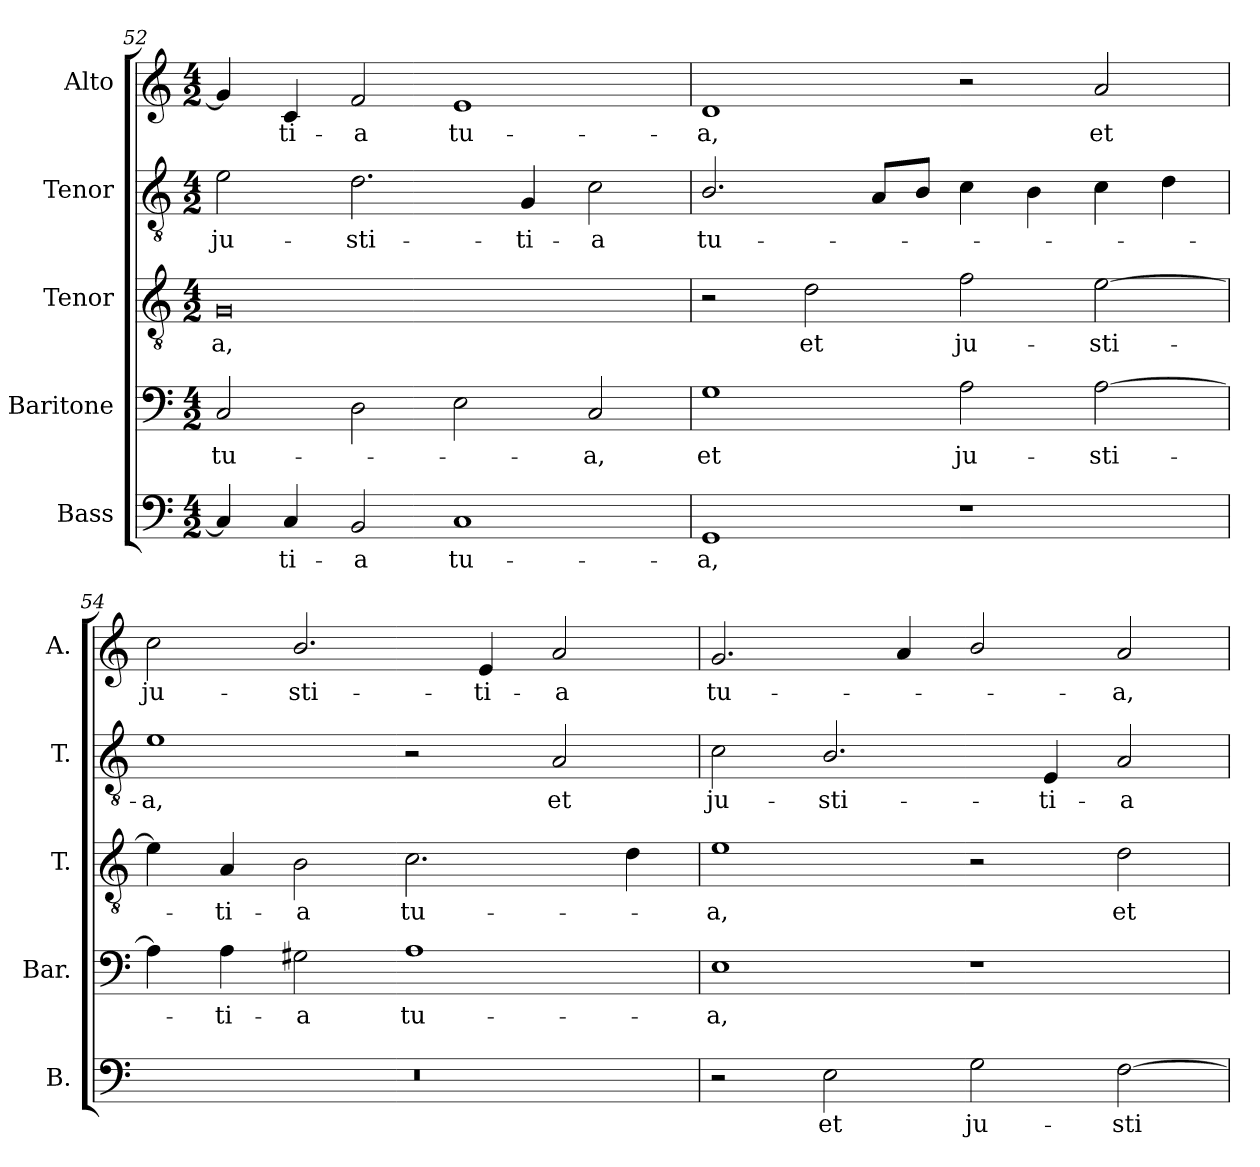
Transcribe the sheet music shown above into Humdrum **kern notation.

**kern	**text	**kern	**text	**kern	**text	**kern	**text	**kern	**text
*part5	*part5	*part4	*part4	*part3	*part3	*part2	*part2	*part1	*part1
*staff5	*staff5	*staff4	*staff4	*staff3	*staff3	*staff2	*staff2	*staff1	*staff1
*I"Bass	*	*I"Baritone	*	*I"Tenor	*	*I"Tenor	*	*I"Alto	*
*I'B.	*	*I'Bar.	*	*I'T.	*	*I'T.	*	*I'A.	*
*clefF4	*	*clefF4	*	*clefGv2	*	*clefGv2	*	*clefG2	*
*	*	*	*	*ITrd7c12	*	*ITrd7c12	*	*	*
*k[]	*	*k[]	*	*k[]	*	*k[]	*	*k[]	*
*C:	*	*C:	*	*C:	*	*C:	*	*C:	*
*M4/2	*	*M4/2	*	*M4/2	*	*M4/2	*	*M4/2	*
=52	=52	=52	=52	=52	=52	=52	=52	=52	=52
!	!	!	!LO:LY:b:color=#000000	!	!	!	!	!	!
!	!	!	!	!	!LO:LY:b:color=#000000	!	!	!	!
!	!	!	!	!	!	!	!LO:LY:b:color=#000000	!	!
4Ci/]	.	2Ci/	tu-	0GGi	-a,	2Ei\	ju-	4gi/]	.
!	!LO:LY:b:color=#000000	!	!	!	!	!	!	!	!
!	!	!	!	!	!	!	!	!	!LO:LY:b:color=#000000
4Ci/	-ti-	.	.	.	.	.	.	4ci/	-ti-
!	!LO:LY:b:color=#000000	!	!	!	!	!	!	!	!
!	!	!	!	!	!	!	!LO:LY:b:color=#000000	!	!
!	!	!	!	!	!	!	!	!	!LO:LY:b:color=#000000
2BBi/	-a	2Di\	.	.	.	2.Di\	-sti-	2fi/	-a
!	!LO:LY:b:color=#000000	!	!	!	!	!	!	!	!
!	!	!	!	!	!	!	!	!	!LO:LY:b:color=#000000
1Ci	tu-	2Ei\	.	.	.	.	.	1ei	tu-
!	!	!	!	!	!	!	!LO:LY:b:color=#000000	!	!
.	.	.	.	.	.	4GGi/	-ti-	.	.
!	!	!	!LO:LY:b:color=#000000	!	!	!	!	!	!
!	!	!	!	!	!	!	!LO:LY:b:color=#000000	!	!
.	.	2Ci/	-a,	.	.	2Ci\	-a	.	.
=53	=53	=53	=53	=53	=53	=53	=53	=53	=53
!	!LO:LY:b:color=#000000	!	!	!	!	!	!	!	!
!	!	!	!LO:LY:b:color=#000000	!	!	!	!	!	!
!	!	!	!	!	!	!	!LO:LY:b:color=#000000	!	!
!	!	!	!	!	!	!	!	!	!LO:LY:b:color=#000000
1GGi	-a,	1Gi	et	2r	.	2.BBi/	tu-	1di	-a,
!	!	!	!	!	!LO:LY:b:color=#000000	!	!	!	!
.	.	.	.	2Di\	et	.	.	.	.
.	.	.	.	.	.	8AAi/L	.	.	.
.	.	.	.	.	.	8BBi/J	.	.	.
!	!	!	!LO:LY:b:color=#000000	!	!	!	!	!	!
!	!	!	!	!	!LO:LY:b:color=#000000	!	!	!	!
1r	.	2Ai\	ju-	2Fi\	ju-	4Ci\	.	2r	.
.	.	.	.	.	.	4BBi\	.	.	.
!	!	!	!LO:LY:b:color=#000000	!	!	!	!	!	!
!	!	!	!	!	!LO:LY:b:color=#000000	!	!	!	!
!	!	!	!	!	!	!	!	!	!LO:LY:b:color=#000000
.	.	[2Ai\	-sti-	[2Ei\	-sti-	4Ci\	.	2ai/	et
.	.	.	.	.	.	4Di\	.	.	.
=54	=54	=54	=54	=54	=54	=54	=54	=54	=54
!LO:N:vis=1	!	!	!	!	!	!	!	!	!
!	!	!	!	!	!	!	!LO:LY:b:color=#000000	!	!
!	!	!	!	!	!	!	!	!	!LO:LY:b:color=#000000
0r	.	4Ai\]	.	4Ei\]	.	1Ei	-a,	2cci\	ju-
!	!	!	!LO:LY:b:color=#000000	!	!	!	!	!	!
!	!	!	!	!	!LO:LY:b:color=#000000	!	!	!	!
.	.	4Ai\	-ti-	4AAi/	-ti-	.	.	.	.
!	!	!	!LO:LY:b:color=#000000	!	!	!	!	!	!
!	!	!	!	!	!LO:LY:b:color=#000000	!	!	!	!
!	!	!	!	!	!	!	!	!	!LO:LY:b:color=#000000
.	.	2G#Xi\	-a	2BBi\	-a	.	.	2.bi/	-sti-
!	!	!	!LO:LY:b:color=#000000	!	!	!	!	!	!
!	!	!	!	!	!LO:LY:b:color=#000000	!	!	!	!
.	.	1Ai	tu-	2.Ci\	tu-	2r	.	.	.
!	!	!	!	!	!	!	!	!	!LO:LY:b:color=#000000
.	.	.	.	.	.	.	.	4ei/	-ti-
!	!	!	!	!	!	!	!LO:LY:b:color=#000000	!	!
!	!	!	!	!	!	!	!	!	!LO:LY:b:color=#000000
.	.	.	.	.	.	2AAi/	et	2ai/	-a
.	.	.	.	4Di\	.	.	.	.	.
!!LO:LB:g=z
=55	=55	=55	=55	=55	=55	=55	=55	=55	=55
!	!	!	!LO:LY:b:color=#000000	!	!	!	!	!	!
!	!	!	!	!	!LO:LY:b:color=#000000	!	!	!	!
!	!	!	!	!	!	!	!LO:LY:b:color=#000000	!	!
!	!	!	!	!	!	!	!	!	!LO:LY:b:color=#000000
2r	.	1Ei	-a,	1Ei	-a,	2Ci\	ju-	2.gi/	tu-
!	!LO:LY:b:color=#000000	!	!	!	!	!	!	!	!
!	!	!	!	!	!	!	!LO:LY:b:color=#000000	!	!
2Ei\	et	.	.	.	.	2.BBi/	-sti-	.	.
.	.	.	.	.	.	.	.	4ai/	.
!	!LO:LY:b:color=#000000	!	!	!	!	!	!	!	!
2Gi\	ju-	1r	.	2r	.	.	.	2bi/	.
!	!	!	!	!	!	!	!LO:LY:b:color=#000000	!	!
.	.	.	.	.	.	4EEi/	-ti-	.	.
!	!LO:LY:b:color=#000000	!	!	!	!	!	!	!	!
!	!	!	!	!	!LO:LY:b:color=#000000	!	!	!	!
!	!	!	!	!	!	!	!LO:LY:b:color=#000000	!	!
!	!	!	!	!	!	!	!	!	!LO:LY:b:color=#000000
[2Fi\	-sti-	.	.	2Di\	et	2AAi/	-a	2ai/	-a,
=	=	=	=	=	=	=	=	=	=
*-	*-	*-	*-	*-	*-	*-	*-	*-	*-
